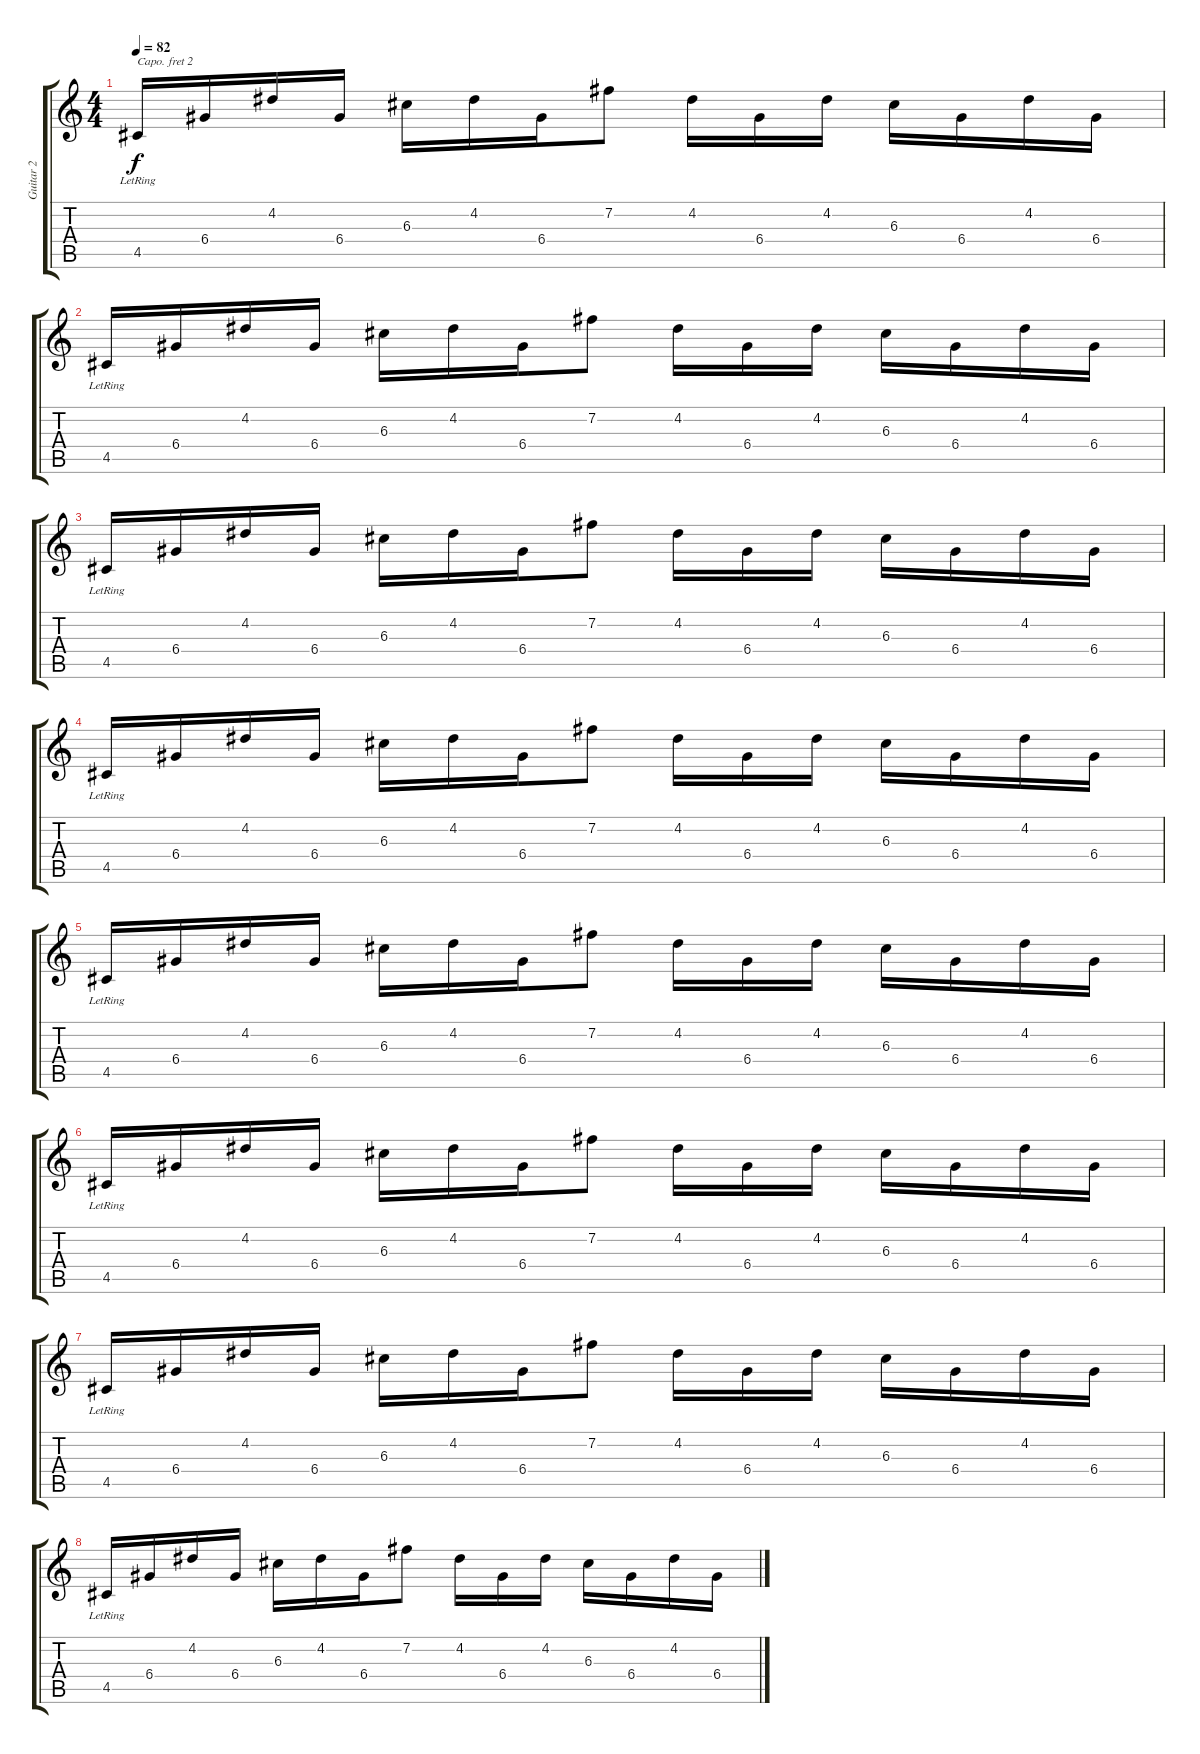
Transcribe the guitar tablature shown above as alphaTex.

\track ("Guitar 2" "Guitar 2") {instrument electricguitarjazz}
\staff {score tabs}
\capo 2
\tuning (D4 A3 F3 C3 G2 D2) {hide}
\ts (4 4)
\tempo 82
\clef g2
\ks c
4.5{lr}.16{dy f} 6.4.16 4.2.16 6.4.16 6.3.16 4.2.16 6.4.16 7.2.8 4.2.16 6.4.16 4.2.16 6.3.16 6.4.16 4.2.16 6.4.16 |
4.5{lr}.16 6.4.16 4.2.16 6.4.16 6.3.16 4.2.16 6.4.16 7.2.8 4.2.16 6.4.16 4.2.16 6.3.16 6.4.16 4.2.16 6.4.16 |
4.5{lr}.16 6.4.16 4.2.16 6.4.16 6.3.16 4.2.16 6.4.16 7.2.8 4.2.16 6.4.16 4.2.16 6.3.16 6.4.16 4.2.16 6.4.16 |
4.5{lr}.16 6.4.16 4.2.16 6.4.16 6.3.16 4.2.16 6.4.16 7.2.8 4.2.16 6.4.16 4.2.16 6.3.16 6.4.16 4.2.16 6.4.16 |
4.5{lr}.16 6.4.16 4.2.16 6.4.16 6.3.16 4.2.16 6.4.16 7.2.8 4.2.16 6.4.16 4.2.16 6.3.16 6.4.16 4.2.16 6.4.16 |
4.5{lr}.16 6.4.16 4.2.16 6.4.16 6.3.16 4.2.16 6.4.16 7.2.8 4.2.16 6.4.16 4.2.16 6.3.16 6.4.16 4.2.16 6.4.16 |
4.5{lr}.16 6.4.16 4.2.16 6.4.16 6.3.16 4.2.16 6.4.16 7.2.8 4.2.16 6.4.16 4.2.16 6.3.16 6.4.16 4.2.16 6.4.16 |
4.5{lr}.16 6.4.16 4.2.16 6.4.16 6.3.16 4.2.16 6.4.16 7.2.8 4.2.16 6.4.16 4.2.16 6.3.16 6.4.16 4.2.16 6.4.16
